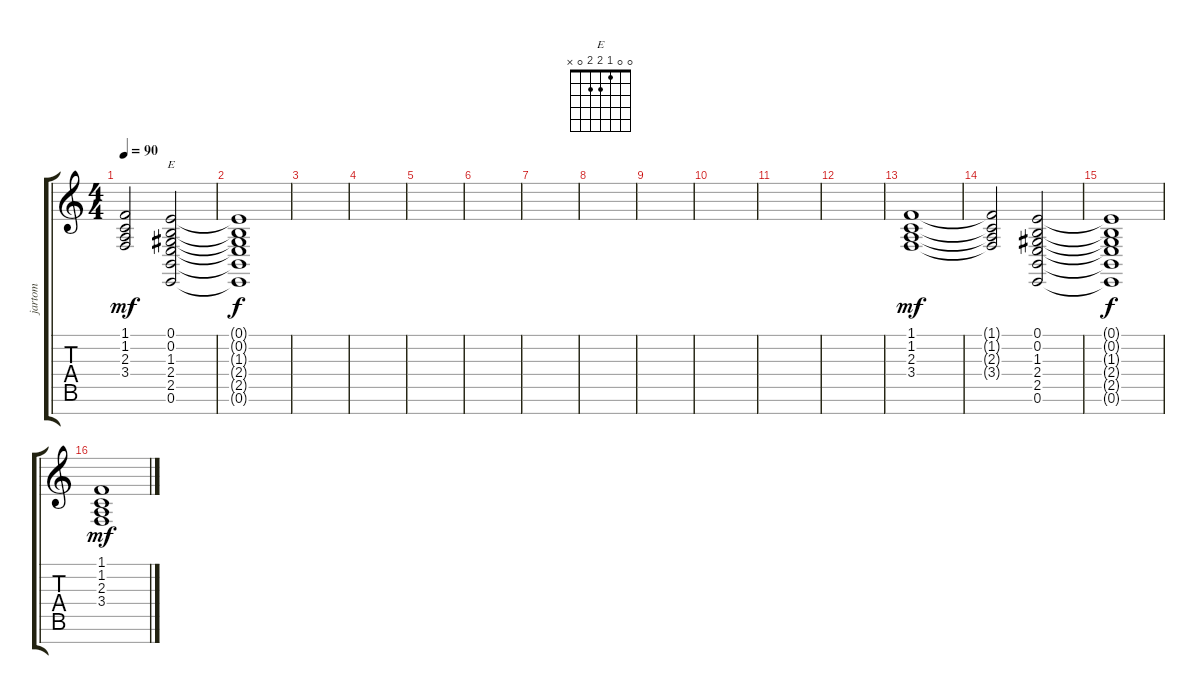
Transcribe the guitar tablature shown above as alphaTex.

\track ("jartom" "jartom") {instrument acousticgrandpiano}
\staff {score tabs}
\tuning (E4 B3 G3 D3 A2 E2 B1) {hide}
\chord ("E" 0 0 1 2 2 0 x)
\ts (4 4)
\tempo 90
\clef g2
\ks c
(1.1{t} 1.2{t} 2.3{t} 3.4{t}).2{dy mf} (0.1 0.2 1.3 2.4 2.5 0.6).2{ch "E"} |
(0.1{t} 0.2{t} 1.3{t} 2.4{t} 2.5{t} 0.6{t}).1{dy f} |
|
|
|
|
|
|
|
|
|
|
(1.1 1.2 2.3 3.4).1{dy mf instrument choiraahs} |
(1.1{t} 1.2{t} 2.3{t} 3.4{t}).2 (0.1 0.2 1.3 2.4 2.5 0.6).2 |
(0.1{t} 0.2{t} 1.3{t} 2.4{t} 2.5{t} 0.6{t}).1{dy f} |
(1.1 1.2 2.3 3.4).1{dy mf instrument choiraahs}
